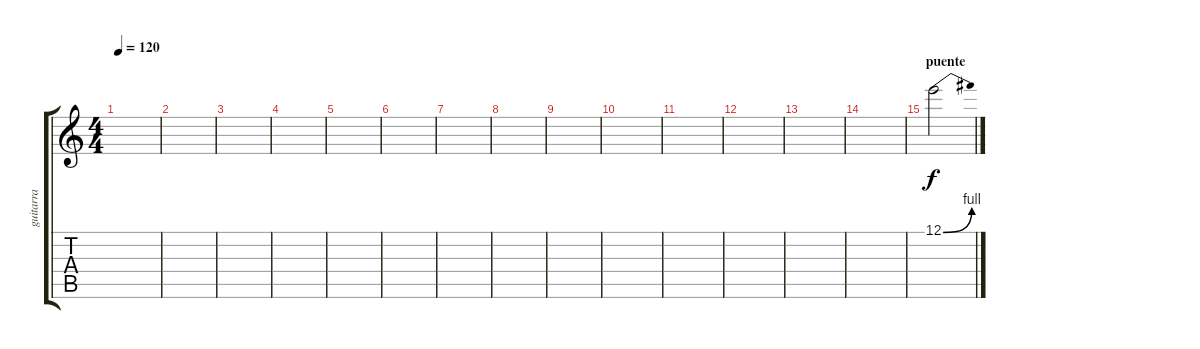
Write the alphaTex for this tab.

\track ("guitarra" "guitarra") {instrument distortionguitar}
\staff {score tabs}
\tuning (E4 B3 G3 D3 A2 E2) {hide}
\ts (4 4)
\tempo 120
\clef g2
\ks c
|
|
|
|
|
|
|
|
|
|
|
|
|
|
\section ("" "puente")
12.1{be (bend 0 0 60 4)}.2
